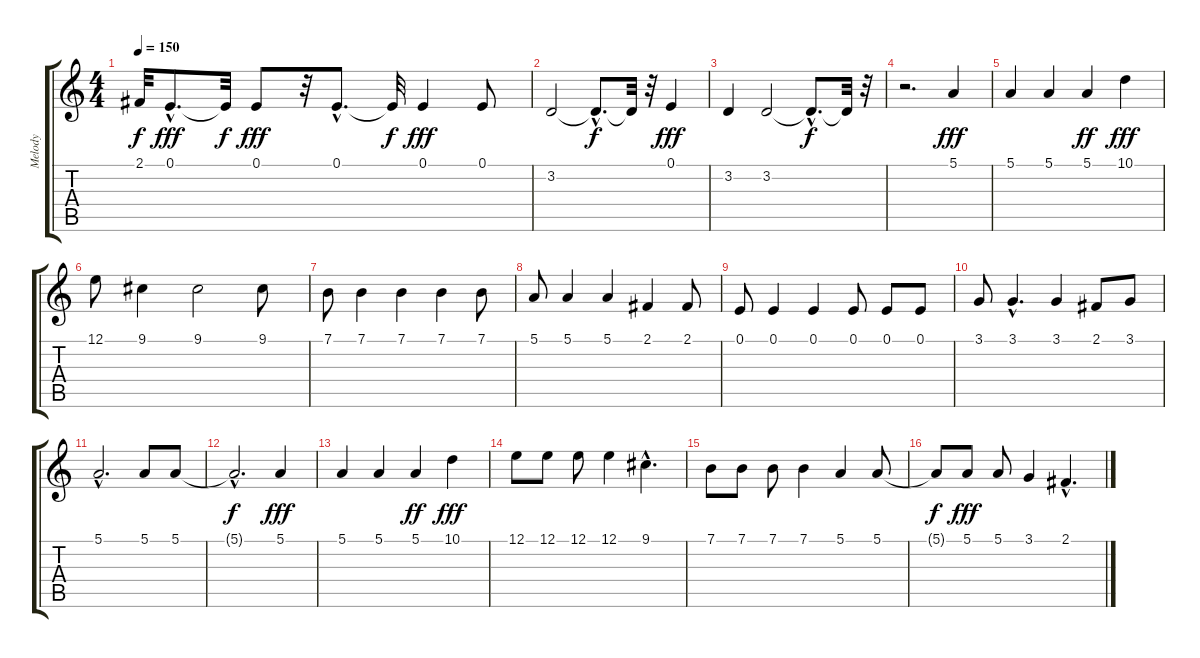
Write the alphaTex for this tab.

\track ("Melody" "Melody") {instrument drawbarorgan}
\staff {score tabs}
\tuning (E4 B3 G3 D3 A2 E2) {hide}
\ts (4 4)
\tempo 150
\clef g2
\ks c
2.1{t}.32{dy f} 0.1{hac}.8{d dy fff} 0.1{t}.32{dy f} 0.1.8{dy fff} r.32 0.1{hac}.8{d} 0.1{t}.32{dy f} 0.1.4{dy fff} 0.1.8 |
3.2.2 3.2{hac t}.8{d dy f} 3.2{t}.32 r.32 0.1.4{dy fff} |
3.2.4 3.2.2 3.2{hac t}.8{d dy f} 3.2{t}.32 r.32 |
r.2{d} 5.1.4{dy fff} |
5.1.4 5.1.4 5.1.4{dy ff} 10.1.4{dy fff} |
12.1.8 9.1.4 9.1.2 9.1.8 |
7.1.8 7.1.4 7.1.4 7.1.4 7.1.8 |
5.1.8 5.1.4 5.1.4 2.1.4 2.1.8 |
0.1.8 0.1.4 0.1.4 0.1.8 0.1.8 0.1.8 |
3.1.8 3.1{hac}.4{d} 3.1.4 2.1.8 3.1.8 |
5.1{hac}.2{d} 5.1.8 5.1.8 |
5.1{hac t}.2{d dy f} 5.1.4{dy fff} |
5.1.4 5.1.4 5.1.4{dy ff} 10.1.4{dy fff} |
12.1.8 12.1.8 12.1.8 12.1.4 9.1{hac}.4{d} |
7.1.8 7.1.8 7.1.8 7.1.4 5.1.4 5.1.8 |
5.1{t}.8{dy f} 5.1.8{dy fff} 5.1.8 3.1.4 2.1{hac}.4{d}
